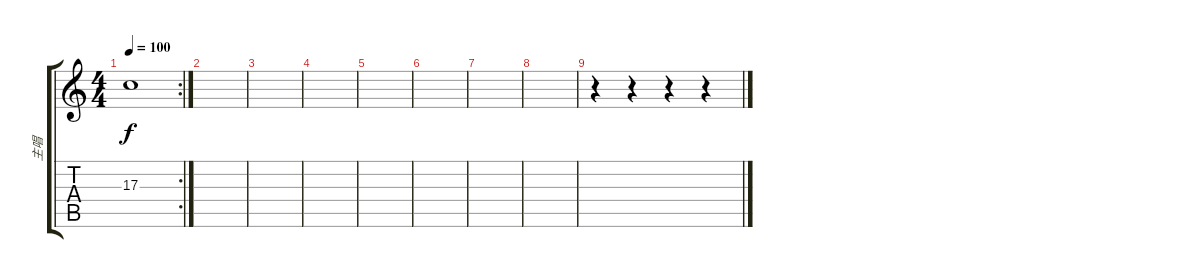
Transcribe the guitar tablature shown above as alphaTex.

\track ("主唱" "主唱") {instrument violin}
\staff {score tabs}
\tuning (E4 B3 G3 D3 A2 E2) {hide}
\rc 2
\ts (4 4)
\tempo 100
\clef g2
\ks c
17.3{t}.1{dy f} |
|
|
|
|
|
|
|
r.4 r.4 r.4 r.4
